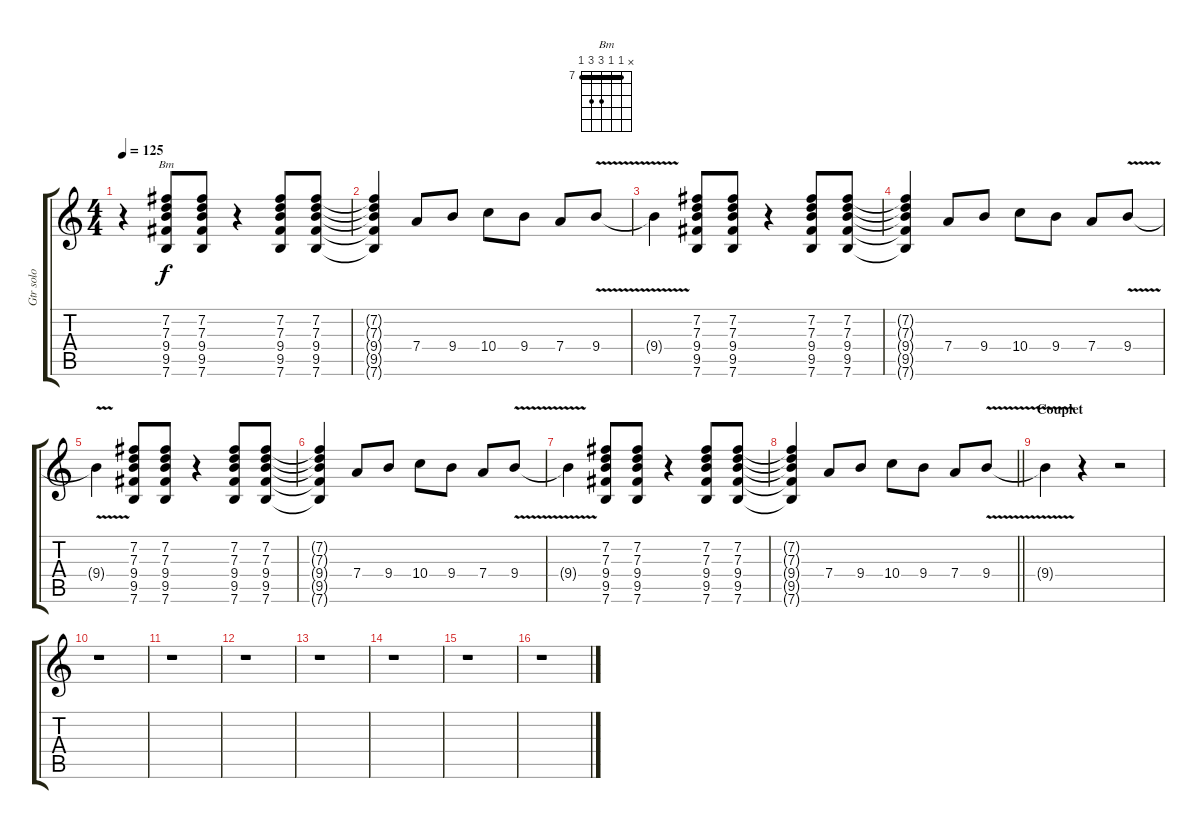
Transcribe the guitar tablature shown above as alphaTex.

\track ("Gtr solo" "Gtr solo") {instrument overdrivenguitar}
\staff {score tabs}
\tuning (E4 B3 G3 D3 A2 E2) {hide}
\chord ("Bm" x 7 7 9 9 7) {firstfret 7 barre 7}
\ts (4 4)
\tempo 125
\clef g2
\ks c
r.4{dy f instrument overdrivenguitar} (7.2 7.3 9.4 9.5 7.6).8{ch "Bm"} (7.2 7.3 9.4 9.5 7.6).8 r.4 (7.2 7.3 9.4 9.5 7.6).8 (7.2 7.3 9.4 9.5 7.6).8 |
(7.2{t} 7.3{t} 9.4{t} 9.5{t} 7.6{t}).4 7.4.8 9.4.8 10.4.8 9.4.8 7.4.8 9.4{v}.8 |
9.4{t}.4 (7.2 7.3 9.4 9.5 7.6).8 (7.2 7.3 9.4 9.5 7.6).8 r.4 (7.2 7.3 9.4 9.5 7.6).8 (7.2 7.3 9.4 9.5 7.6).8 |
(7.2{t} 7.3{t} 9.4{t} 9.5{t} 7.6{t}).4 7.4.8 9.4.8 10.4.8 9.4.8 7.4.8 9.4{v}.8 |
9.4{t}.4 (7.2 7.3 9.4 9.5 7.6).8 (7.2 7.3 9.4 9.5 7.6).8 r.4 (7.2 7.3 9.4 9.5 7.6).8 (7.2 7.3 9.4 9.5 7.6).8 |
(7.2{t} 7.3{t} 9.4{t} 9.5{t} 7.6{t}).4 7.4.8 9.4.8 10.4.8 9.4.8 7.4.8 9.4{v}.8 |
9.4{t}.4 (7.2 7.3 9.4 9.5 7.6).8 (7.2 7.3 9.4 9.5 7.6).8 r.4 (7.2 7.3 9.4 9.5 7.6).8 (7.2 7.3 9.4 9.5 7.6).8 |
\barLineRight lightlight
(7.2{t} 7.3{t} 9.4{t} 9.5{t} 7.6{t}).4 7.4.8 9.4.8 10.4.8 9.4.8 7.4.8 9.4{v}.8 |
\section ("" "Couplet")
9.4{t}.4 r.4 r.2 |
r.1 |
r.1 |
r.1 |
r.1 |
r.1 |
r.1 |
r.1
